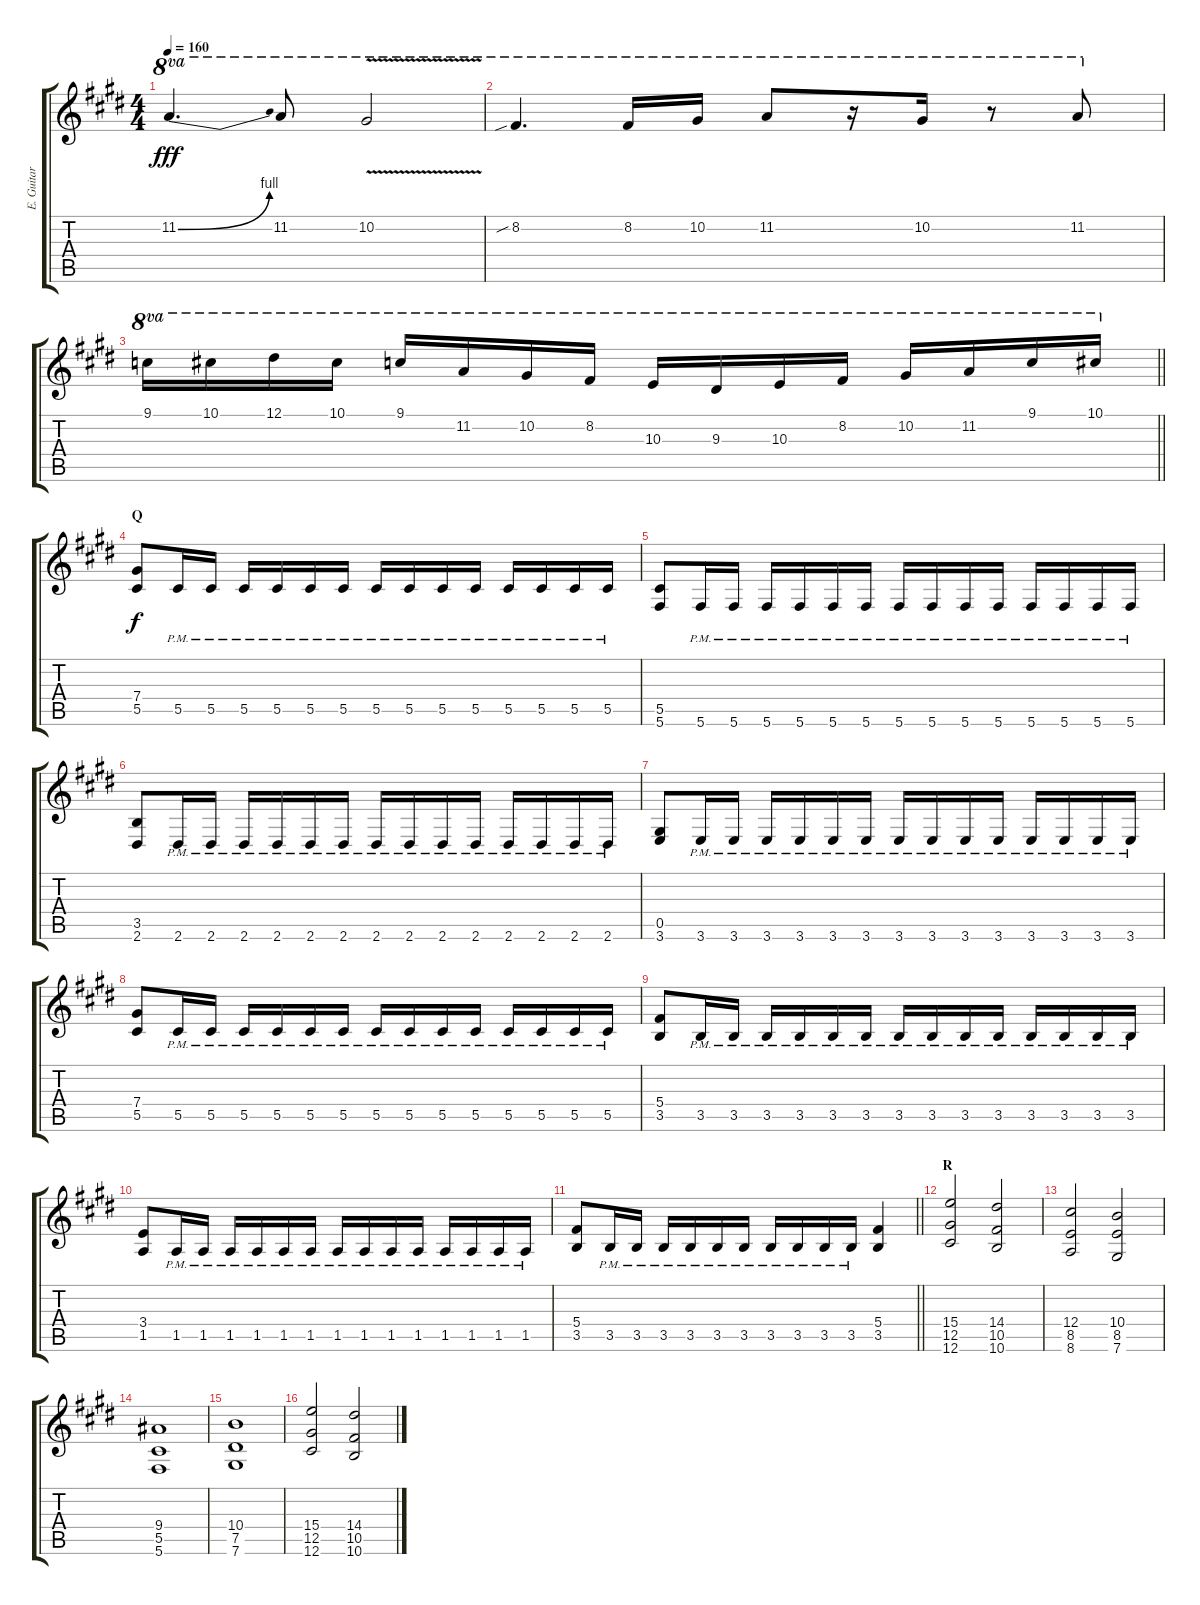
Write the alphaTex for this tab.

\track ("E. Guitar I" "E. Guitar ") {instrument overdrivenguitar}
\staff {score tabs}
\tuning (Eb4 Bb3 Gb3 Db3 Ab2 Db2) {hide}
\ts (4 4)
\tempo 160
\clef g2
\ks e
11.2{be (bend 0 0 60 4)}.4{d ot 8va dy fff} 11.2.8{ot 8va} 10.2{v}.2{ot 8va} |
8.2{sib}.4{d ot 8va} 8.2.16{ot 8va} 10.2.16{ot 8va} 11.2.8{ot 8va} r.16{ot 8va} 10.2.16{ot 8va} r.8{ot 8va} 11.2.8{ot 8va} |
\barLineRight lightlight
9.1.16{ot 8va} 10.1.16{ot 8va} 12.1.16{ot 8va} 10.1.16{ot 8va} 9.1.16{ot 8va} 11.2.16{ot 8va} 10.2.16{ot 8va} 8.2.16{ot 8va} 10.3.16{ot 8va} 9.3.16{ot 8va} 10.3.16{ot 8va} 8.2.16{ot 8va} 10.2.16{ot 8va} 11.2.16{ot 8va} 9.1.16{ot 8va} 10.1.16{ot 8va} |
\section ("" "Q")
(7.4 5.5).8{dy f} 5.5{pm}.16 5.5{pm}.16 5.5{pm}.16 5.5{pm}.16 5.5{pm}.16 5.5{pm}.16 5.5{pm}.16 5.5{pm}.16 5.5{pm}.16 5.5{pm}.16 5.5{pm}.16 5.5{pm}.16 5.5{pm}.16 5.5{pm}.16 |
(5.5 5.6).8 5.6{pm}.16 5.6{pm}.16 5.6{pm}.16 5.6{pm}.16 5.6{pm}.16 5.6{pm}.16 5.6{pm}.16 5.6{pm}.16 5.6{pm}.16 5.6{pm}.16 5.6{pm}.16 5.6{pm}.16 5.6{pm}.16 5.6{pm}.16 |
(3.5 2.6).8 2.6{pm}.16 2.6{pm}.16 2.6{pm}.16 2.6{pm}.16 2.6{pm}.16 2.6{pm}.16 2.6{pm}.16 2.6{pm}.16 2.6{pm}.16 2.6{pm}.16 2.6{pm}.16 2.6{pm}.16 2.6{pm}.16 2.6{pm}.16 |
(0.5 3.6).8 3.6{pm}.16 3.6{pm}.16 3.6{pm}.16 3.6{pm}.16 3.6{pm}.16 3.6{pm}.16 3.6{pm}.16 3.6{pm}.16 3.6{pm}.16 3.6{pm}.16 3.6{pm}.16 3.6{pm}.16 3.6{pm}.16 3.6{pm}.16 |
(7.4 5.5).8 5.5{pm}.16 5.5{pm}.16 5.5{pm}.16 5.5{pm}.16 5.5{pm}.16 5.5{pm}.16 5.5{pm}.16 5.5{pm}.16 5.5{pm}.16 5.5{pm}.16 5.5{pm}.16 5.5{pm}.16 5.5{pm}.16 5.5{pm}.16 |
(5.4 3.5).8 3.5{pm}.16 3.5{pm}.16 3.5{pm}.16 3.5{pm}.16 3.5{pm}.16 3.5{pm}.16 3.5{pm}.16 3.5{pm}.16 3.5{pm}.16 3.5{pm}.16 3.5{pm}.16 3.5{pm}.16 3.5{pm}.16 3.5{pm}.16 |
(3.4 1.5).8 1.5{pm}.16 1.5{pm}.16 1.5{pm}.16 1.5{pm}.16 1.5{pm}.16 1.5{pm}.16 1.5{pm}.16 1.5{pm}.16 1.5{pm}.16 1.5{pm}.16 1.5{pm}.16 1.5{pm}.16 1.5{pm}.16 1.5{pm}.16 |
\barLineRight lightlight
(5.4 3.5).8 3.5{pm}.16 3.5{pm}.16 3.5{pm}.16 3.5{pm}.16 3.5{pm}.16 3.5{pm}.16 3.5{pm}.16 3.5{pm}.16 3.5{pm}.16 3.5{pm}.16 (5.4 3.5).4 |
\section ("" "R")
(15.4 12.5 12.6).2 (14.4 10.5 10.6).2 |
(12.4 8.5 8.6).2 (10.4 8.5 7.6).2 |
(9.4 5.5 5.6).1 |
(10.4 7.5 7.6).1 |
(15.4 12.5 12.6).2 (14.4 10.5 10.6).2
